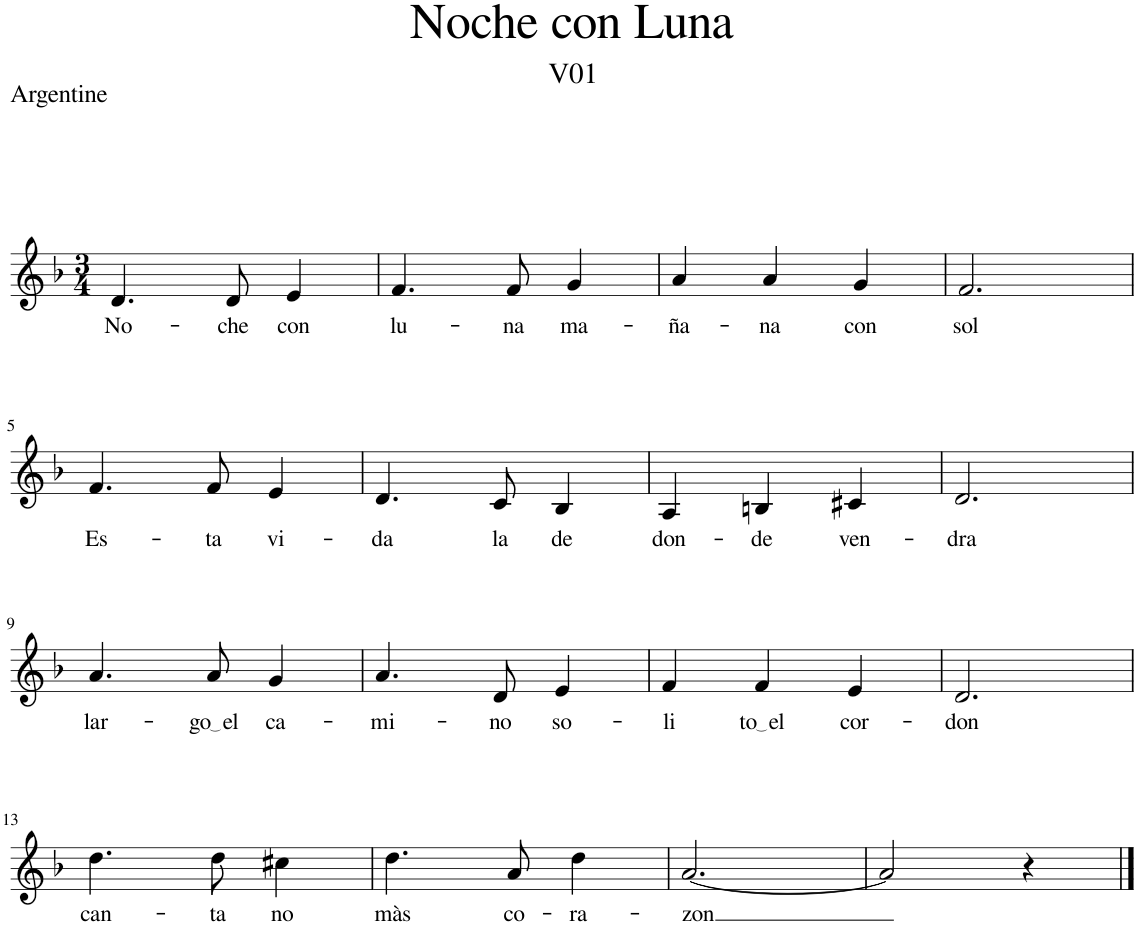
**kern	**text
*part1	*part1
*staff1	*staff1
*I"S A	*
*clefG2	*
*k[b-]	*
*M3/4	*
=1	=1
!	!LO:LY:b
4.d/	No-
!	!LO:LY:b
8d/	-che
!	!LO:LY:b
4e/	con
=2	=2
!	!LO:LY:b
4.f/	lu-
!	!LO:LY:b
8f/	-na
!	!LO:LY:b
4g/	ma-
=3	=3
!	!LO:LY:b
4a/	-ña-
!	!LO:LY:b
4a/	-na
!	!LO:LY:b
4g/	con
=4	=4
!	!LO:LY:b
2.f/	sol
!!LO:LB:g=z
=5	=5
!	!LO:LY:b
4.f/	Es-
!	!LO:LY:b
8f/	-ta
!	!LO:LY:b
4e/	vi-
=6	=6
!	!LO:LY:b
4.d/	-da
!	!LO:LY:b
8c/	la
!	!LO:LY:b
4B-/	de
=7	=7
!	!LO:LY:b
4A/	don-
!	!LO:LY:b
4Bn/	-de
!	!LO:LY:b
4c#X/	ven-
=8	=8
!	!LO:LY:b
2.d/	-dra
!!LO:LB:g=z
=9	=9
!	!LO:LY:b
4.a/	lar-
!	!LO:LY:b
8a/	go el
!	!LO:LY:b
4g/	ca-
=10	=10
!	!LO:LY:b
4.a/	-mi-
!	!LO:LY:b
8d/	-no
!	!LO:LY:b
4e/	so-
=11	=11
!	!LO:LY:b
4f/	-li
!	!LO:LY:b
4f/	to el
!	!LO:LY:b
4e/	cor-
=12	=12
!	!LO:LY:b
2.d/	-don
!!LO:LB:g=z
=13	=13
!	!LO:LY:b
4.dd\	can-
!	!LO:LY:b
8dd\	-ta
!	!LO:LY:b
4cc#X\	no
=14	=14
!	!LO:LY:b
4.dd\	màs
!	!LO:LY:b
8a/	co-
!	!LO:LY:b
4dd\	-ra-
=15	=15
!	!LO:LY:b
[2.a/	-zon
=16	=16
2a/]	.
4r	.
==	==
*-	*-
